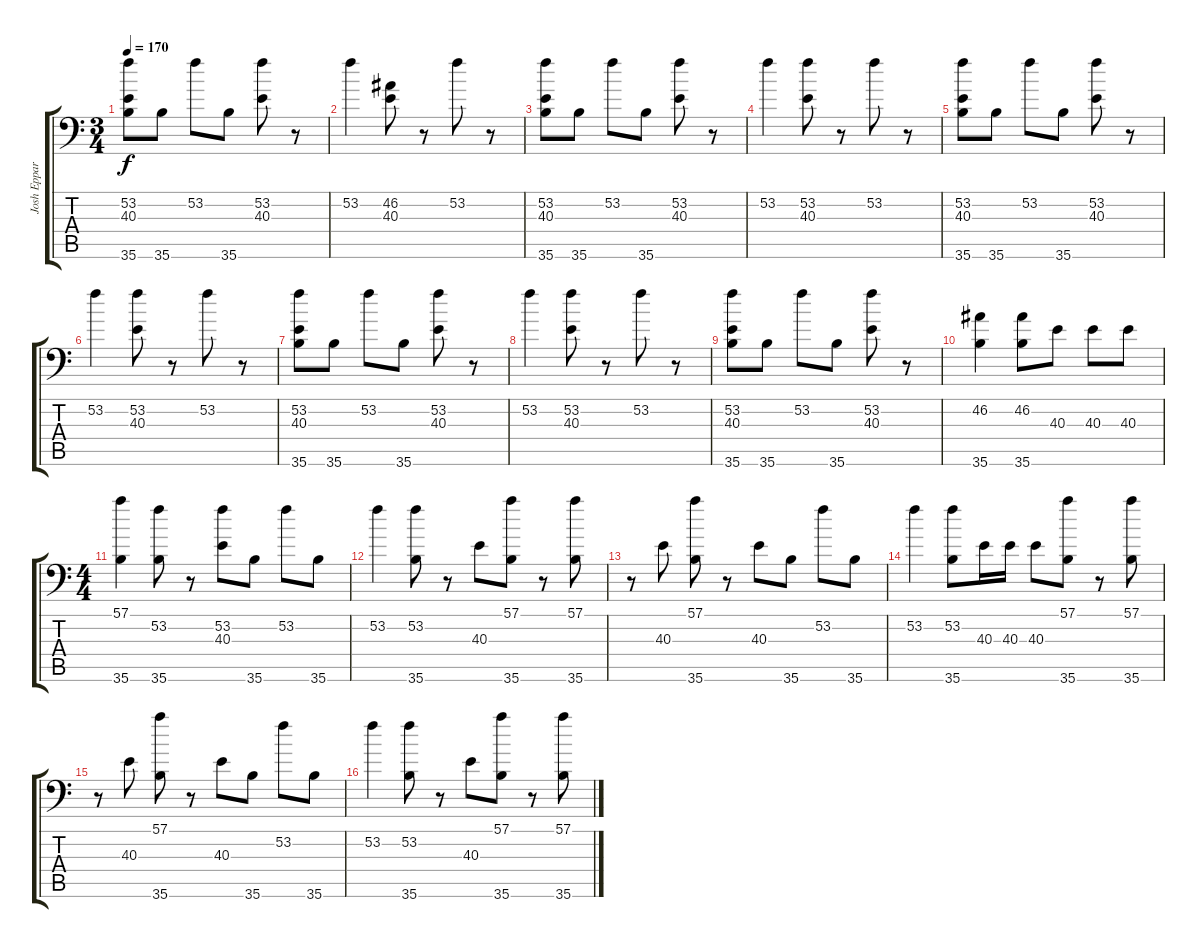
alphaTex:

\track ("Josh Eppard" "Josh Eppar") {instrument acousticgrandpiano}
\staff {score tabs}
\tuning (C-1 C-1 C-1 C-1 C-1 C-1) {hide}
\ts (3 4)
\tempo 170
\clef f4
\ks c
(53.2 40.3 35.6).8{dy f} 35.6.8 53.2.8 35.6.8 (53.2 40.3).8 r.8 |
53.2.4 (46.2 40.3).8 r.8 53.2.8 r.8 |
(53.2 40.3 35.6).8 35.6.8 53.2.8 35.6.8 (53.2 40.3).8 r.8 |
53.2.4 (53.2 40.3).8 r.8 53.2.8 r.8 |
(53.2 40.3 35.6).8 35.6.8 53.2.8 35.6.8 (53.2 40.3).8 r.8 |
53.2.4 (53.2 40.3).8 r.8 53.2.8 r.8 |
(53.2 40.3 35.6).8 35.6.8 53.2.8 35.6.8 (53.2 40.3).8 r.8 |
53.2.4 (53.2 40.3).8 r.8 53.2.8 r.8 |
(53.2 40.3 35.6).8 35.6.8 53.2.8 35.6.8 (53.2 40.3).8 r.8 |
(46.2 35.6).4 (46.2 35.6).8 40.3.8 40.3.8 40.3.8 |
\ts (4 4)
(57.1 35.6).4 (53.2 35.6).8 r.8 (53.2 40.3).8 35.6.8 53.2.8 35.6.8 |
53.2.4 (53.2 35.6).8 r.8 40.3.8 (57.1 35.6).8 r.8 (57.1 35.6).8 |
r.8 40.3.8 (57.1 35.6).8 r.8 40.3.8 35.6.8 53.2.8 35.6.8 |
53.2.4 (53.2 35.6).8 40.3.16 40.3.16 40.3.8 (57.1 35.6).8 r.8 (57.1 35.6).8 |
r.8 40.3.8 (57.1 35.6).8 r.8 40.3.8 35.6.8 53.2.8 35.6.8 |
53.2.4 (53.2 35.6).8 r.8 40.3.8 (57.1 35.6).8 r.8 (57.1 35.6).8
